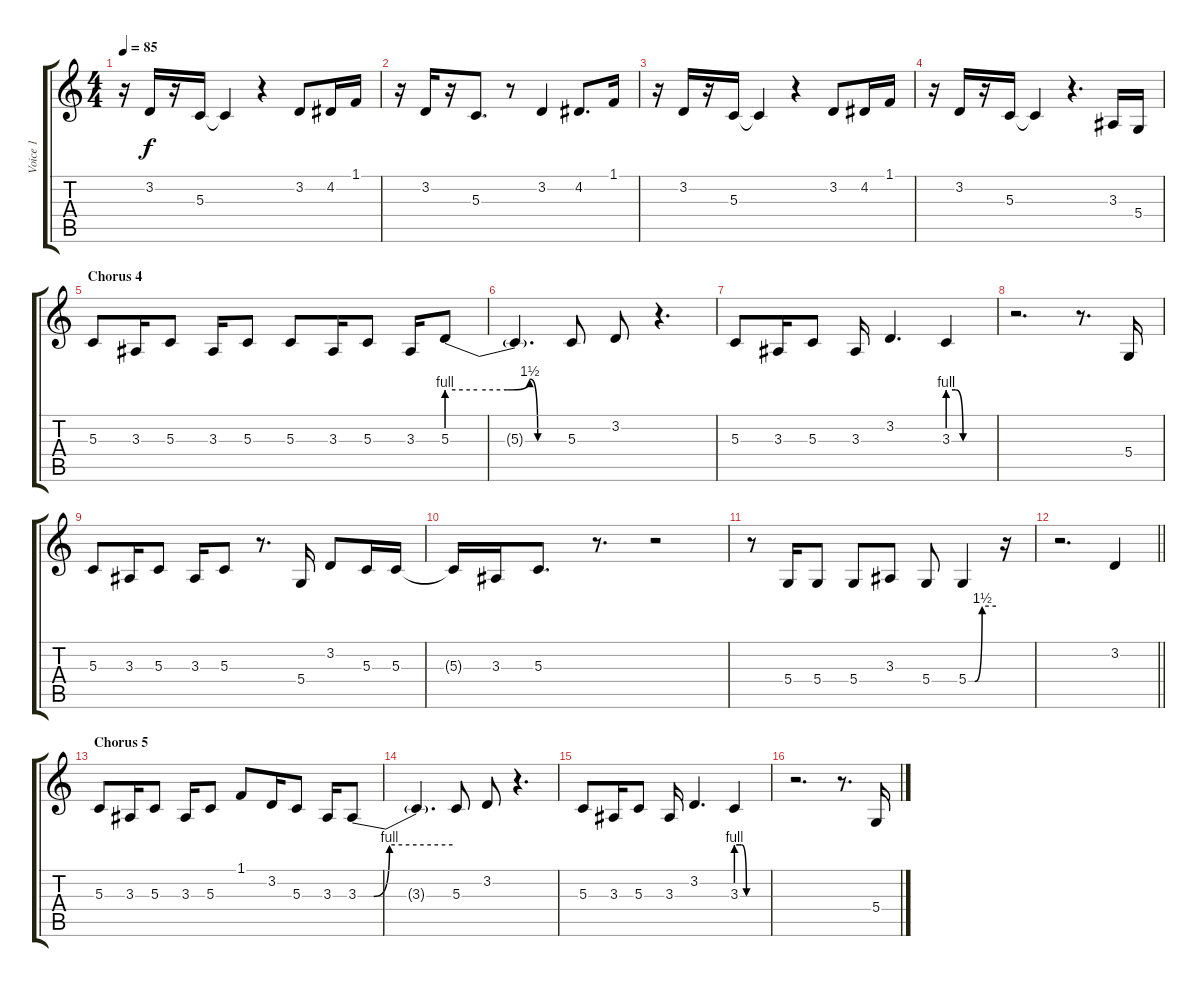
\track ("Voice 1" "Voice 1") {instrument tenorsax}
\staff {score tabs}
\tuning (E4 B3 G3 D3 A2 E2) {hide}
\ts (4 4)
\tempo 85
\clef g2
\ks c
r.16{dy f} 3.2.16 r.16 5.3.16 5.3{t}.4 r.4 3.2.8 4.2.16 1.1.16 |
r.16 3.2.16 r.16 5.3.8{d} r.8 3.2.4 4.2.8{d} 1.1.16 |
r.16 3.2.16 r.16 5.3.16 5.3{t}.4 r.4 3.2.8 4.2.16 1.1.16 |
r.16 3.2.16 r.16 5.3.16 5.3{t}.4 r.4{d} 3.3.16 5.4.16 |
\section ("" "Chorus 4")
5.3.8 3.3.16 5.3.8 3.3.16 5.3.8 5.3.8 3.3.16 5.3.8 3.3.16 5.3{be (custom 0 4 15 4 30 4 41 6 45 0 54 0 60 0)}.8 |
5.3{t}.4{d} 5.3.8 3.2.8 r.4{d} |
5.3.8 3.3.16 5.3.8 3.3.16 3.2.4{d} 3.3{be (custom 0 4 10 4 20 0 40 0 60 0)}.4 |
r.2{d} r.8{d} 5.4.16 |
5.3.8 3.3.16 5.3.8 3.3.16 5.3.8 r.8{d} 5.4.16 3.2.8 5.3.16 5.3.16 |
5.3{t}.16 3.3.16 5.3.8{d} r.8{d} r.2 |
r.8 5.4.16 5.4.8 5.4.8 3.3.8 5.4.8 5.4{be (custom 0 0 14 0 30 6 60 6)}.4 r.16 |
\barLineRight lightlight
r.2{d} 3.2.4 |
\section ("" "Chorus 5")
5.3.8 3.3.16 5.3.8 3.3.16 5.3.8 1.1.8 3.2.16 5.3.8 3.3.16 3.3{be (custom 0 0 10 0 20 4 60 4)}.8 |
3.3{t}.4{d} 5.3.8 3.2.8 r.4{d} |
5.3.8 3.3.16 5.3.8 3.3.16 3.2.4{d} 3.3{be (custom 0 4 10 4 20 0 40 0 60 0)}.4 |
r.2{d} r.8{d} 5.4.16
